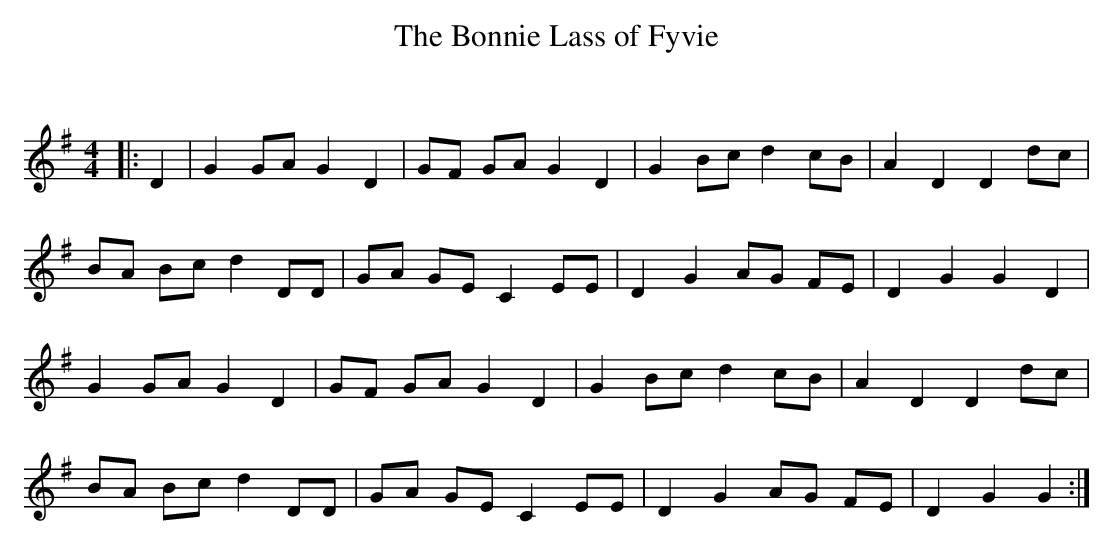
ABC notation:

X:1
T: The Bonnie Lass of Fyvie
C:
Q: 232
K:G
M:4/4
L:1/8
|:D2|G2GA G2 D2|GF GA G2 D2|G2 Bc d2 cB|A2 D2 D2 dc|
BA Bc d2 DD|GA GE C2 EE|D2 G2 AG FE|D2 G2 G2 D2|
G2 GA G2 D2|GF GA G2 D2|G2 Bc d2 cB|A2 D2 D2 dc|
BA Bc d2 DD|GA GE C2 EE|D2 G2 AG FE|D2 G2 G2:|
